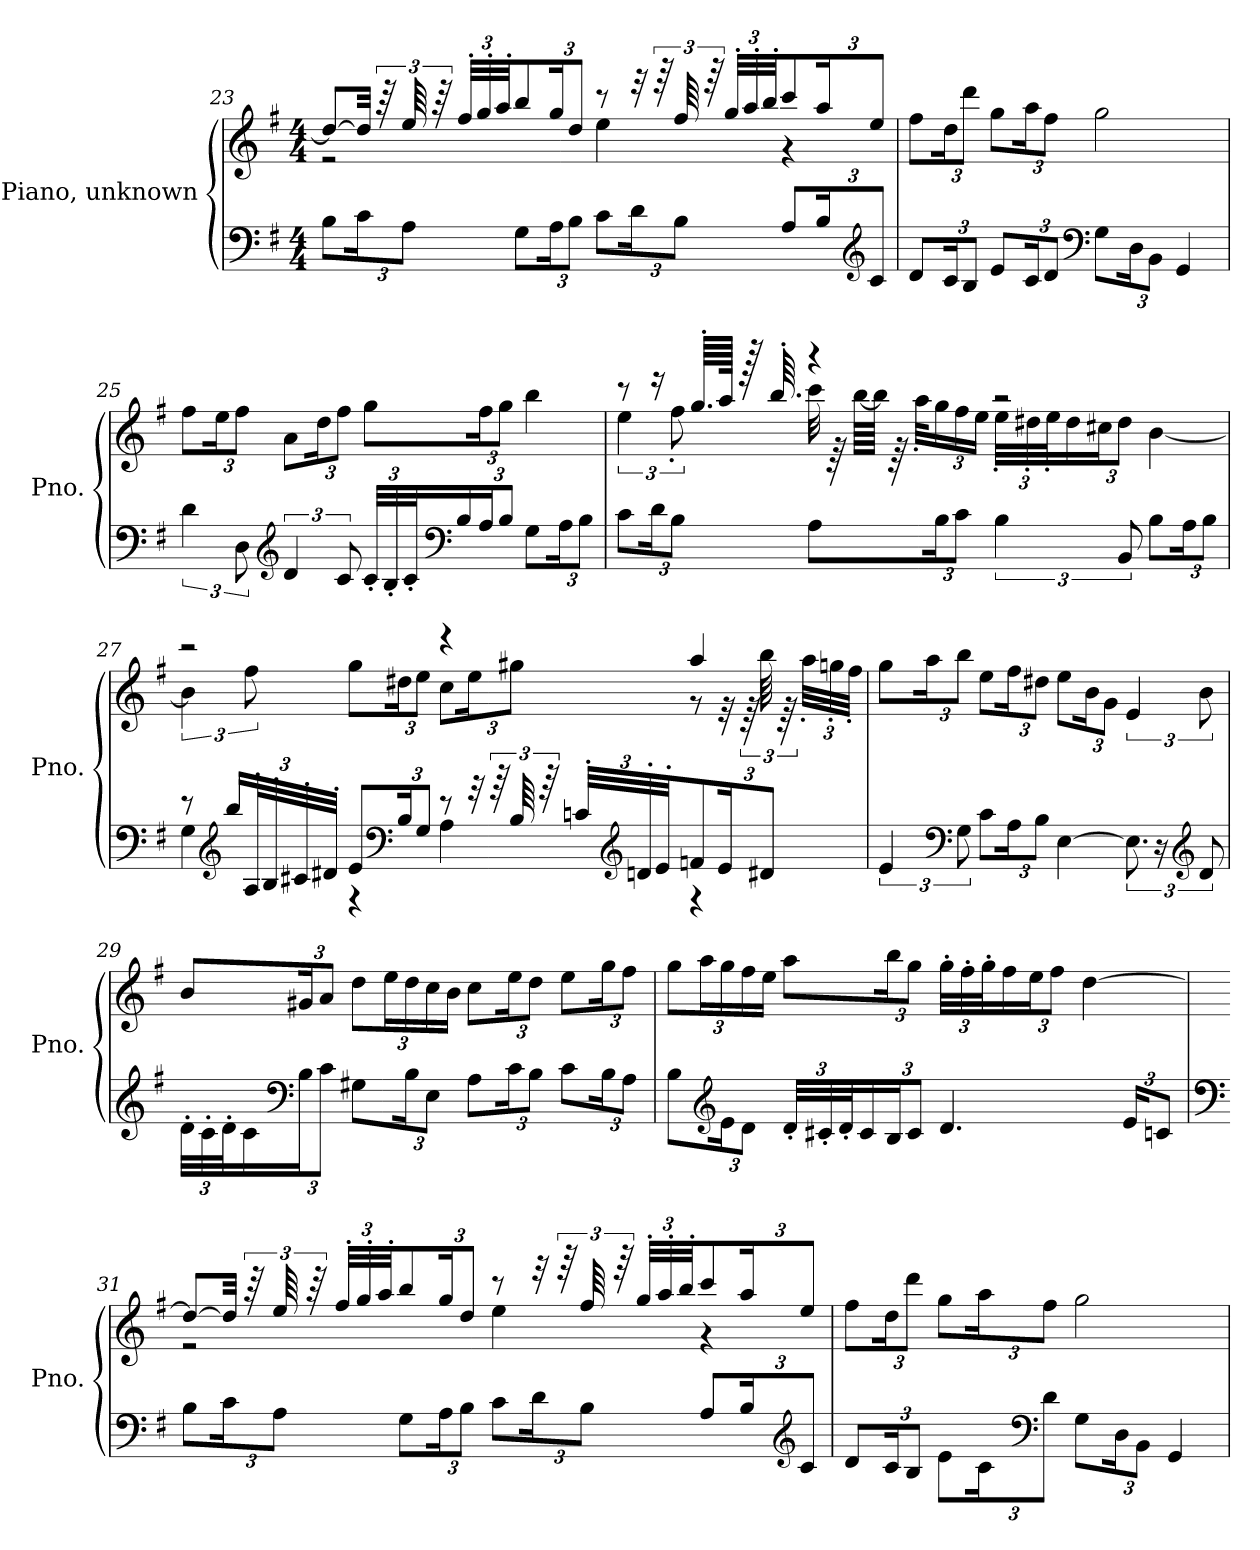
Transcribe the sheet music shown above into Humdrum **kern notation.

**kern	**kern
*part1	*part1
*staff2	*staff1
*I"Piano, unknown	*
*I'Pno.	*
!!LO:LB:g=z
*clefF4	*clefG2
*k[f#]	*k[f#]
*M4/4	*M4/4
=23	=23
*	*^
8B\L	8dd/L_	2r
*Xbrackettup	*	*
24c\K	32dd/Jkk]	.
.	96r	.
12A\J	96ee/	.
.	96r	.
*	*Xbrackettup	*
.	48ff#'/LLL	.
.	48gg'/	.
.	48aa'/JJ	.
8G\L	8bb/	.
24A\K	24gg/K	.
12B\J	12dd/J	.
8c\L	8r	4ee\
24d\K	32r	.
*	*brackettup	*
.	96r	.
12B\J	96ff#/	.
.	96r	.
*	*Xbrackettup	*
.	48gg'/LLL	.
.	48aa'/	.
.	48bb'/JJ	.
8A/L	8ccc/	4r
24B/K	24aa/K	.
*clefG2	*	*
12c/J	12ee/J	.
*	*v	*v
=24	=24
8d/L	8ff#\L
24c/K	24dd\K
12B/J	12ddd\J
8e/L	8gg\L
24c/K	24aa\K
12d/J	12ff#\J
*clefF4	*
8G\L	2gg\
24D\K	.
12BB\J	.
4GG/	.
!!LO:LB:g=z
=25	=25
*brackettup	*
6d\	8ff#\L
.	24ee\K
12D\	12ff#\J
*clefG2	*
6d/	8a\L
.	24dd\K
12c/	12ff#\J
*Xbrackettup	*
48c'/LLL	8gg\L
48B'/	.
48c'/J	.
*clefF4	*
16B/	.
24A/J	24ff#\K
12B/J	12gg\J
8G\L	4bb\
24A\K	.
12B\J	.
!!LO:LB:g=z
=26	=26
*	*^
*	*	*brackettup
8c\L	8r	6ee\
24d\K	16r	.
12B\J	.	12ff#'\
.	64.gg'/LLLL	.
.	128aa/JJJJk	.
.	128r	.
.	64.bb'/	.
8A\L	4r	32ccc\
.	.	64r
.	.	[64bb\LLLL
.	.	64bb\JJJJ]
.	.	64r
.	.	32aa'\KLL
*	*	*Xbrackettup
24B\K	.	24gg\
12c\J	.	24ff#\
.	.	24ee\JJ
*brackettup	*	*
6B\	2r	48ee'\LLL
.	.	48dd#X'\
.	.	48ee'\J
.	.	16dd#\
.	.	24cc#X\J
12BB/	.	12dd#\J
8B\L	.	[4b\
*Xbrackettup	*	*
24A\K	.	.
12B\J	.	.
!!LO:LB:g=z	!!
=27	=27	=27
*^	*	*
*	*	*	*brackettup
8r	4G\	2r	6b\]
*clefG2	*	*	*
24bb/LL	.	.	.
48A'/L	.	.	12ff#\
48B'/	.	.	.
48c#X'/	.	.	.
48d#X'/JJJ	.	.	.
8e/L	4r	.	8gg\L
*clefF4	*	*	*
*	*	*	*Xbrackettup
24B/K	.	.	24dd#X\K
12G/J	.	.	12ee\J
8r	4A\	4r	8cc\L
32r	.	.	24ee\K
*brackettup	*	*	*
96r	.	.	.
96B/	.	.	12gg#X\J
96r	.	.	.
*Xbrackettup	*	*	*
48cn'/LLL	.	.	.
*clefG2	*	*	*
48dn'/	.	.	.
48e'/JJ	.	.	.
8fn/	4r	4aa/	8r
24e/K	.	.	32r
*	*	*	*brackettup
.	.	.	96r
12d#X/J	.	.	96bb\
.	.	.	96r
*	*	*	*Xbrackettup
.	.	.	48aa'\LLL
.	.	.	48ggn'\
.	.	.	48ff#'\JJJ
*v	*v	*	*
*	*v	*v
!!LO:PB:g=z
=28	=28
*brackettup	*
6e/	8gg\L
.	24aa\K
*clefF4	*
12G\	12bb\J
8c\L	8ee\L
*Xbrackettup	*
24A\K	24ff#\K
12B\J	12dd#X\J
[4E\	8ee\L
.	24b\K
.	12g\J
*brackettup	*brackettup
12.E\]	6e/
24r	.
*clefG2	*
12d/	12b\
=29	=29
*Xbrackettup	*
48d'\LLL	8b/L
48c'\	.
48d'\J	.
16c\	.
*clefF4	*
*	*Xbrackettup
24B\J	24g#X/K
12c\J	12a/J
8G#X\L	12dd\L
.	24ee\L
24B\K	24dd\
12E\J	24cc\
.	24b\JJ
8A\L	8cc\L
24c\K	24ee\K
12B\J	12dd\J
8c\L	8ee\L
24B\K	24gg\K
12A\J	12ff#\J
!!LO:LB:g=z
=30	=30
8B\L	12gg\L
.	24aa\L
*clefG2	*
24e\K	24gg\
12d\J	24ff#\
.	24ee\JJ
48d'/LLL	8aa\L
48c#X'/	.
48d'/J	.
16c#/	.
24B/J	24bb\K
12c#/J	12gg\J
4.d/	48gg'\LLL
.	48ff#'\
.	48gg'\J
.	16ff#\
.	24ee\J
.	12ff#\J
.	[4dd\
24e/KL	.
12cn/J	.
!!LO:LB:g=z
=31	=31
*clefF4	*
*	*^
8B\L	8dd/L_	2r
24c\K	32dd/Jkk]	.
*	*brackettup	*
.	96r	.
12A\J	96ee/	.
.	96r	.
*	*Xbrackettup	*
.	48ff#'/LLL	.
.	48gg'/	.
.	48aa'/JJ	.
8G\L	8bb/	.
24A\K	24gg/K	.
12B\J	12dd/J	.
8c\L	8r	4ee\
24d\K	32r	.
*	*brackettup	*
.	96r	.
12B\J	96ff#/	.
.	96r	.
*	*Xbrackettup	*
.	48gg'/LLL	.
.	48aa'/	.
.	48bb'/JJ	.
8A/L	8ccc/	4r
24B/K	24aa/K	.
*clefG2	*	*
12c/J	12ee/J	.
*	*v	*v
=32	=32
8d/L	8ff#\L
24c/K	24dd\K
12B/J	12ddd\J
8e\L	8gg\L
24c\K	24aa\K
*clefF4	*
12d\J	12ff#\J
8G\L	2gg\
24D\K	.
12BB\J	.
4GG/	.
=	=
*-	*-
